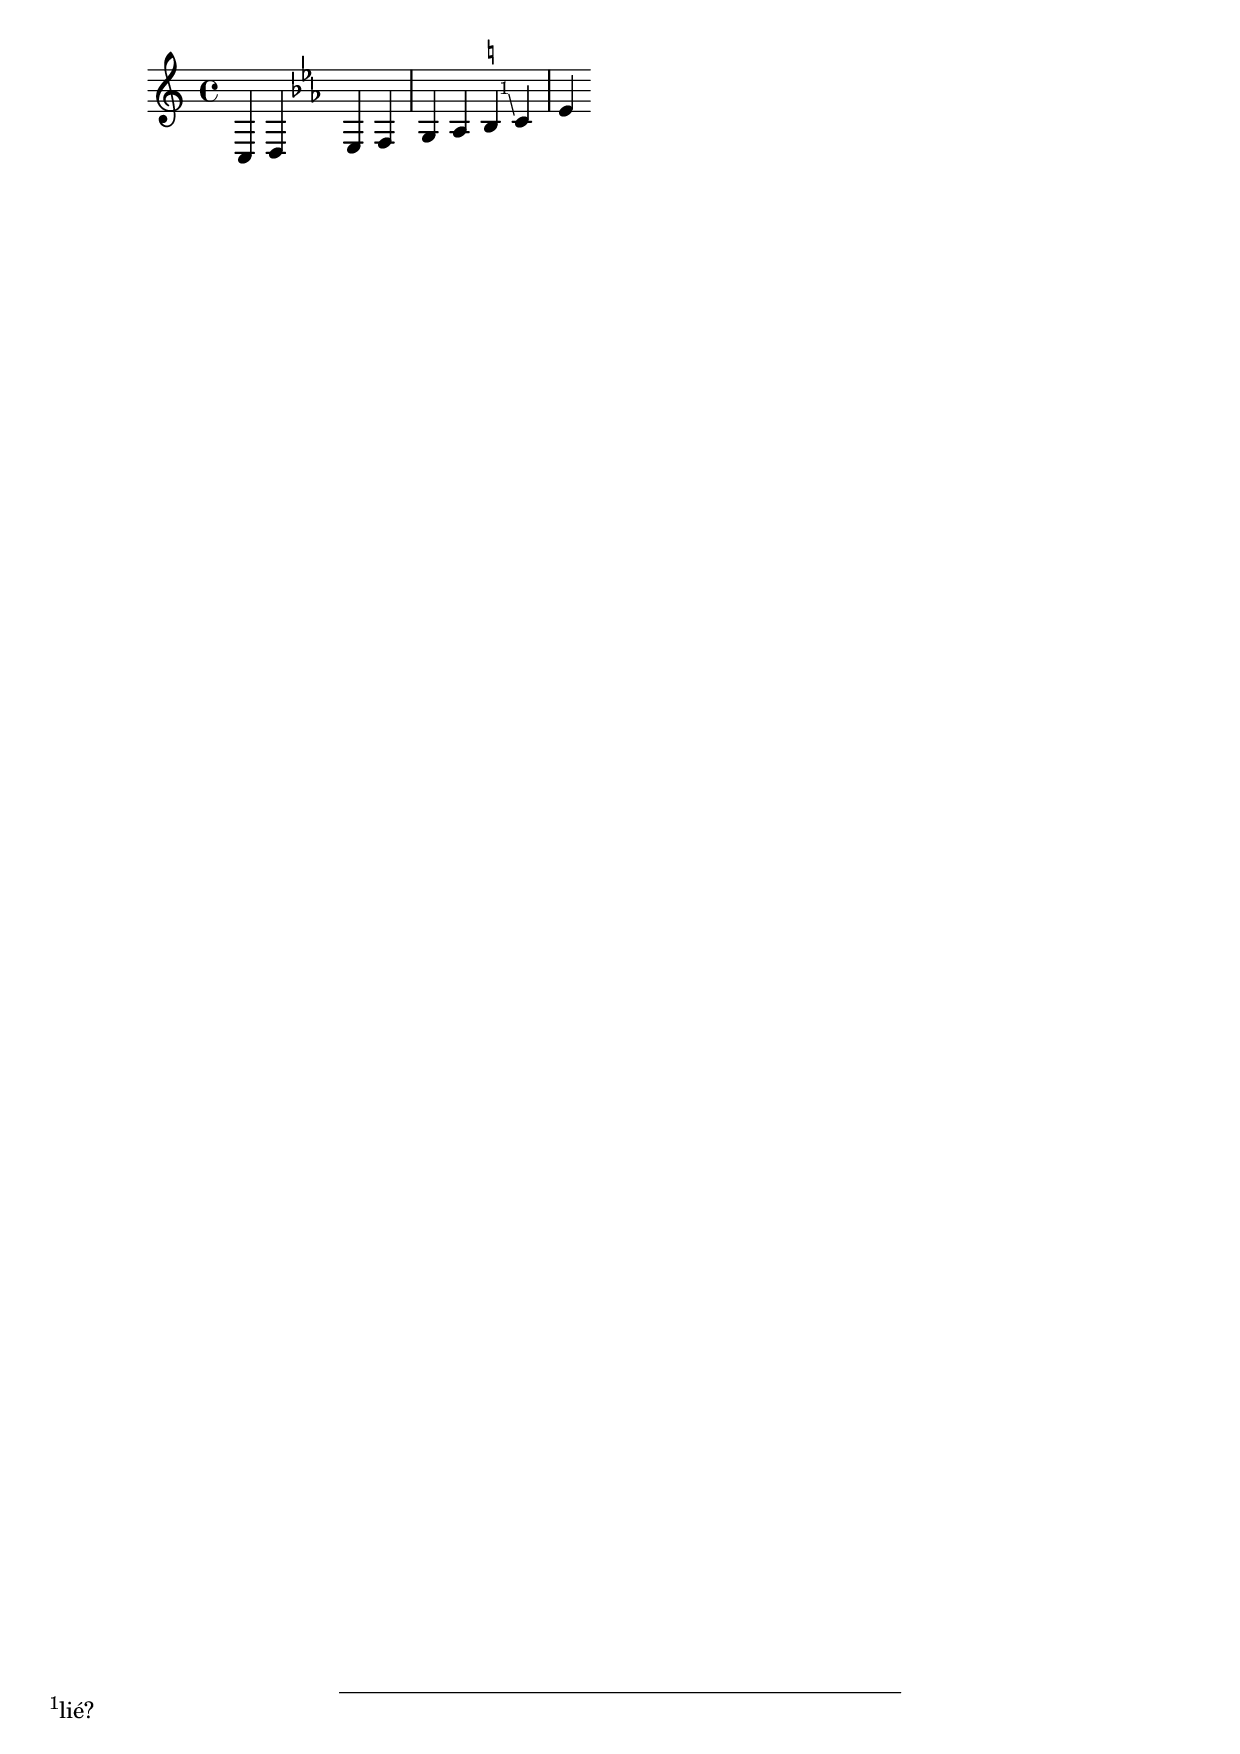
\version "2.18.2"

ldMusic = \relative c {
  << \new Voice = "voice1" {
    \key c \major
    c4 d \key ees \major ees f
    g \stemUp aes 
    \once \override AccidentalSuggestion #'avoid-slur = #'outside 
    \once \set suggestAccidentals = ##t
    b
    \footnote #'(-0.5 . 2) "lié?" c ees
  } >>
}

\book {
  \header {
  }

  \score {
    <<
    \new Staff = Staff \with { }
    \context Staff = Staff {
      \ldMusic
    }
    >>
  }
}
